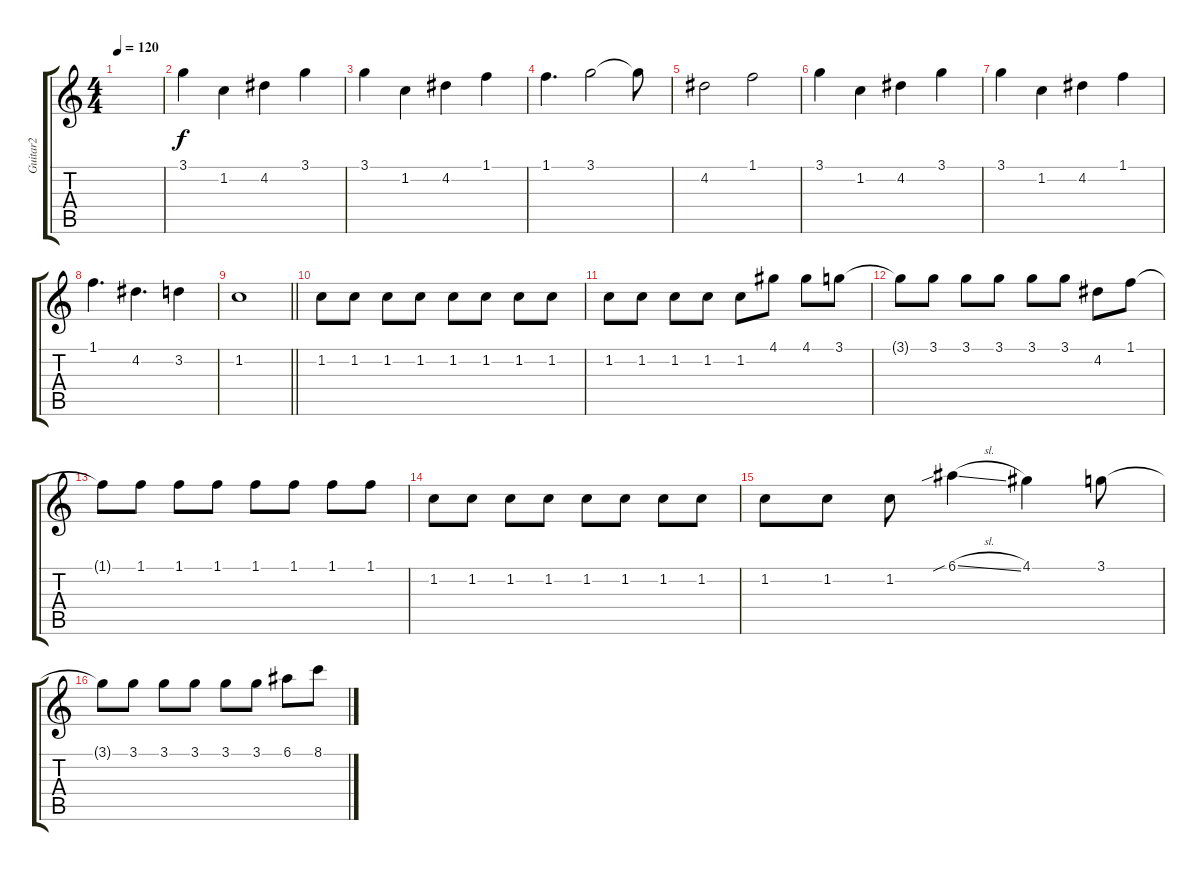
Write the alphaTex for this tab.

\track ("Guitar2" "Guitar2") {instrument overdrivenguitar}
\staff {score tabs}
\tuning (E4 B3 G3 D3 A2 E2) {hide}
\ts (4 4)
\tempo 120
\clef g2
\ks c
|
3.1.4 1.2.4 4.2.4 3.1.4 |
3.1.4 1.2.4 4.2.4 1.1.4 |
1.1.4{d} 3.1.2 3.1{t}.8 |
4.2.2 1.1.2 |
3.1.4 1.2.4 4.2.4 3.1.4 |
3.1.4 1.2.4 4.2.4 1.1.4 |
1.1.4{d} 4.2.4{d} 3.2.4 |
\barLineRight lightlight
1.2.1 |
1.2.8 1.2.8 1.2.8 1.2.8 1.2.8 1.2.8 1.2.8 1.2.8 |
1.2.8 1.2.8 1.2.8 1.2.8 1.2.8 4.1.8 4.1.8 3.1.8 |
3.1{t}.8 3.1.8 3.1.8 3.1.8 3.1.8 3.1.8 4.2.8 1.1.8 |
1.1{t}.8 1.1.8 1.1.8 1.1.8 1.1.8 1.1.8 1.1.8 1.1.8 |
1.2.8 1.2.8 1.2.8 1.2.8 1.2.8 1.2.8 1.2.8 1.2.8 |
1.2.8 1.2.8 1.2.8 6.1{sib sl}.4 4.1.4 3.1.8 |
3.1{t}.8 3.1.8 3.1.8 3.1.8 3.1.8 3.1.8 6.1.8 8.1.8
